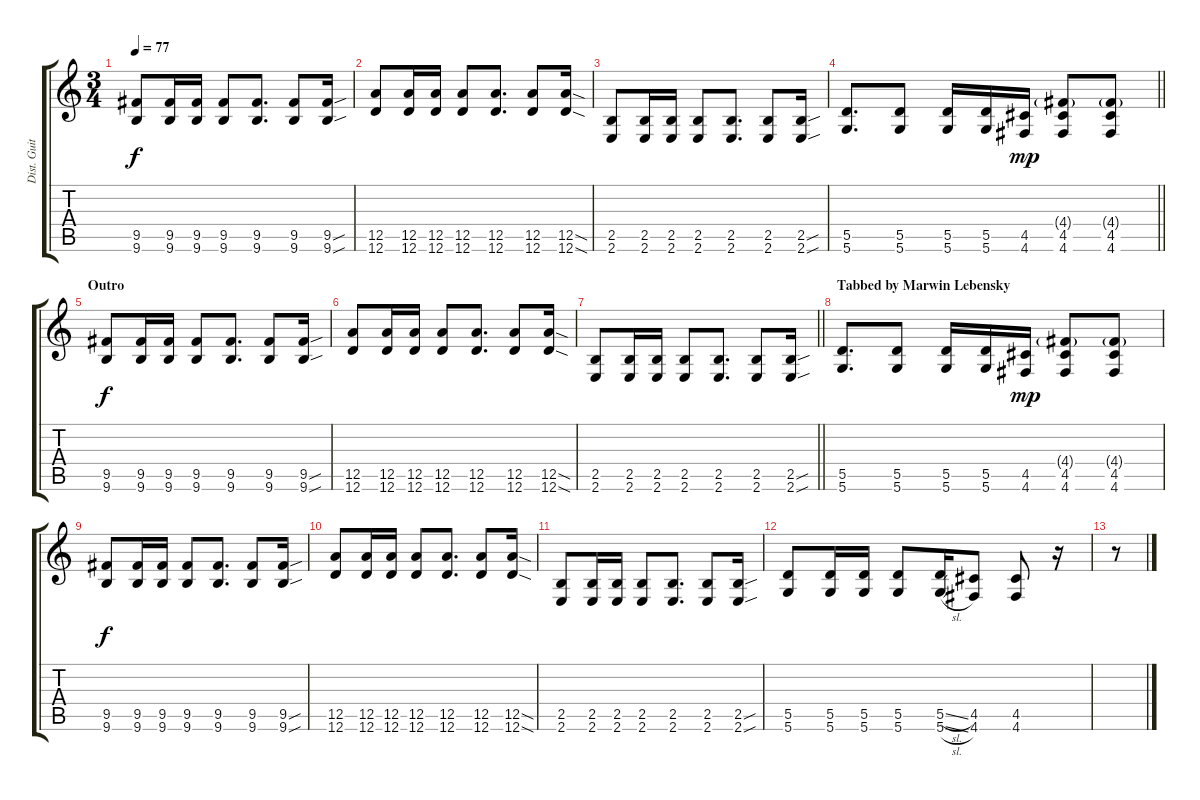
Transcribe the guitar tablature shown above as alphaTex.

\track ("Dist. Guitar" "Dist. Guit") {instrument distortionguitar}
\staff {score tabs}
\tuning (E4 B3 G3 D3 A2 D2) {hide}
\ts (3 4)
\tempo 77
\clef g2
\ks c
(9.5 9.6).8{dy f} (9.5 9.6).16 (9.5 9.6).16 (9.5 9.6).8 (9.5 9.6).8{d} (9.5 9.6).8 (9.5{sou} 9.6{sou}).16 |
(12.5 12.6).8 (12.5 12.6).16 (12.5 12.6).16 (12.5 12.6).8 (12.5 12.6).8{d} (12.5 12.6).8 (12.5{sod} 12.6{sod}).16 |
(2.5 2.6).8 (2.5 2.6).16 (2.5 2.6).16 (2.5 2.6).8 (2.5 2.6).8{d} (2.5 2.6).8 (2.5{sou} 2.6{sou}).16 |
\barLineRight lightlight
(5.5 5.6).8{d} (5.5 5.6).8 (5.5 5.6).16 (5.5 5.6).16 (4.5 4.6).16{dy mp} (4.4{g} 4.5 4.6).8 (4.4{g} 4.5 4.6).8 |
\section ("" "Outro")
(9.5 9.6).8{dy f} (9.5 9.6).16 (9.5 9.6).16 (9.5 9.6).8 (9.5 9.6).8{d} (9.5 9.6).8 (9.5{sou} 9.6{sou}).16 |
(12.5 12.6).8 (12.5 12.6).16 (12.5 12.6).16 (12.5 12.6).8 (12.5 12.6).8{d} (12.5 12.6).8 (12.5{sod} 12.6{sod}).16 |
\barLineRight lightlight
(2.5 2.6).8 (2.5 2.6).16 (2.5 2.6).16 (2.5 2.6).8 (2.5 2.6).8{d} (2.5 2.6).8 (2.5{sou} 2.6{sou}).16 |
\section ("" "Tabbed by Marwin Lebensky")
(5.5 5.6).8{d} (5.5 5.6).8 (5.5 5.6).16 (5.5 5.6).16 (4.5 4.6).16{dy mp} (4.4{g} 4.5 4.6).8 (4.4{g} 4.5 4.6).8 |
(9.5 9.6).8{dy f} (9.5 9.6).16 (9.5 9.6).16 (9.5 9.6).8 (9.5 9.6).8{d} (9.5 9.6).8 (9.5{sou} 9.6{sou}).16 |
(12.5 12.6).8 (12.5 12.6).16 (12.5 12.6).16 (12.5 12.6).8 (12.5 12.6).8{d} (12.5 12.6).8 (12.5{sod} 12.6{sod}).16 |
(2.5 2.6).8 (2.5 2.6).16 (2.5 2.6).16 (2.5 2.6).8 (2.5 2.6).8{d} (2.5 2.6).8 (2.5{sou} 2.6{sou}).16 |
(5.5 5.6).8 (5.5 5.6).16 (5.5 5.6).16 (5.5 5.6).8 (5.5{sl} 5.6{sl}).16 (4.5 4.6).8 (4.5 4.6).8 r.16 |
r.8
